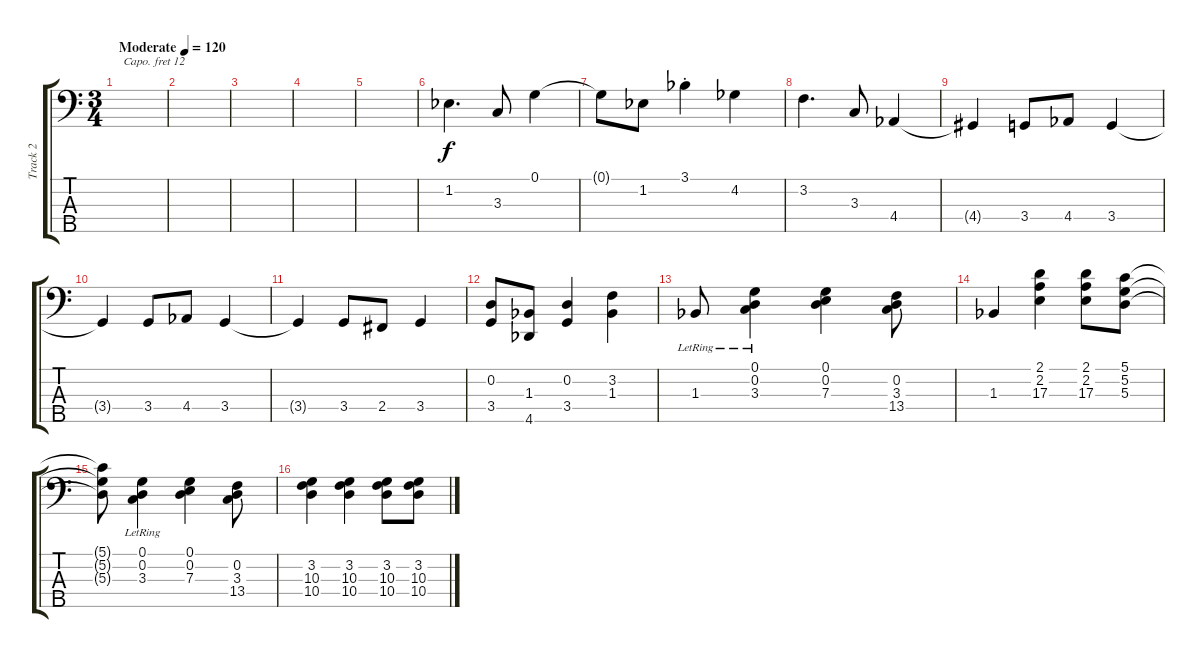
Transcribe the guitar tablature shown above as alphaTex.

\track ("Track 2" "Track 2") {instrument acousticgrandpiano}
\staff {score tabs}
\capo 12
\tuning (G2 D2 A1 E1 A0) {hide}
\ts (3 4)
\tempo (120 "Moderate")
\clef f4
\ks c
|
|
|
|
|
1.2{acc b}.4{d} 3.3.8 0.1.4 |
0.1{t}.8 1.2{acc b}.8 3.1{st acc b}.4 4.2{acc b}.4 |
3.2.4{d} 3.3.8 4.4{acc b}.4 |
4.4{t}.4 3.4.8 4.4{acc b}.8 3.4.4 |
3.4{t}.4 3.4.8 4.4{acc b}.8 3.4.4 |
3.4{t}.4 3.4.8 2.4.8 3.4.4 |
(0.2 3.4).8 (1.3{acc b} 4.5{acc b}).8 (0.2 3.4).4 (3.2 1.3{acc b}).4 |
1.3{lr acc b}.8 (0.1{lr} 0.2{lr} 3.3{lr}).4 (0.1 0.2 7.3).4 (0.2 3.3 13.4).8 |
1.3{acc b}.4 (2.1 2.2 17.3).4 (2.1 2.2 17.3).8 (5.1 5.2 5.3).8 |
(5.1{t} 5.2{t} 5.3{t}).8 (0.1{lr} 0.2{lr} 3.3{lr}).4 (0.1 0.2 7.3).4 (0.2 3.3 13.4).8 |
(3.2 10.3 10.4).4 (3.2 10.3 10.4).4 (3.2 10.3 10.4).8 (3.2 10.3 10.4).8
